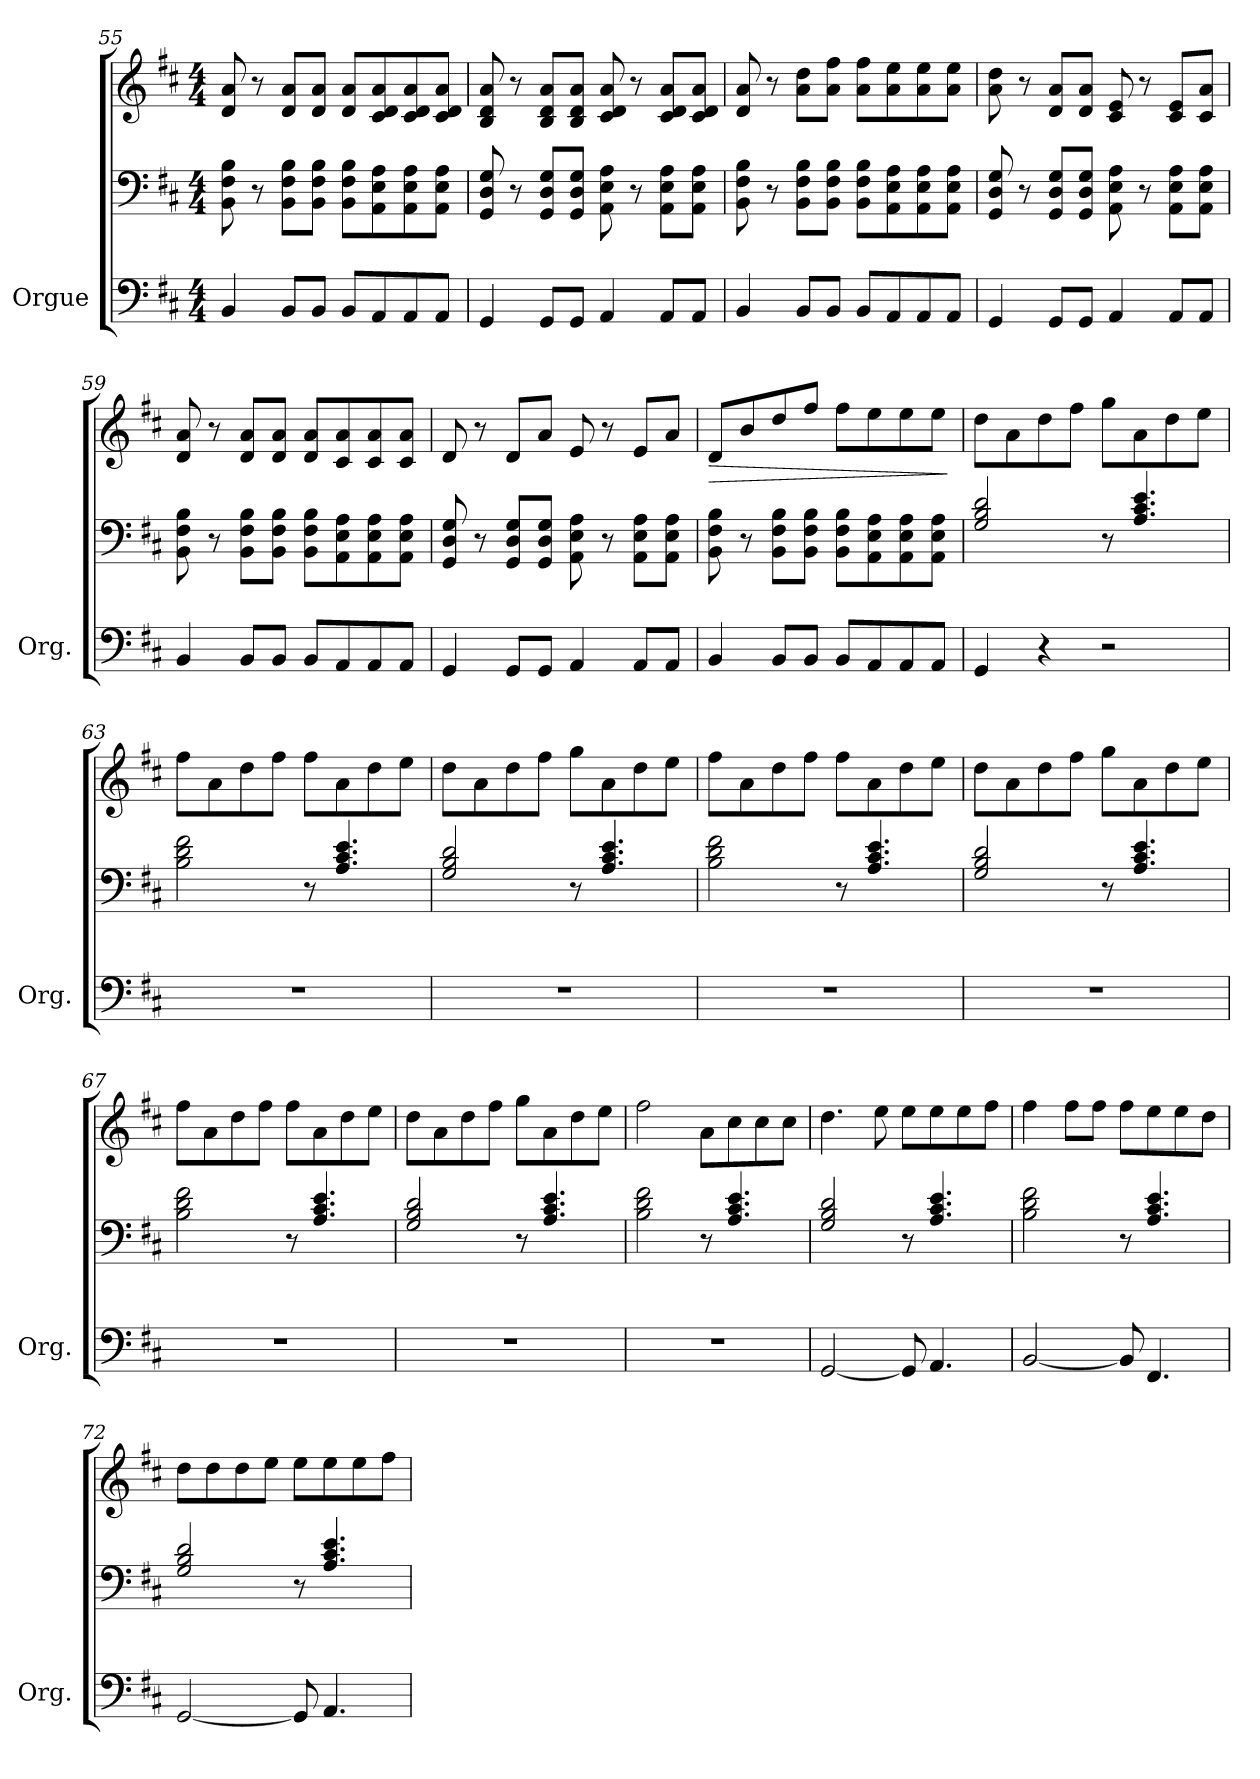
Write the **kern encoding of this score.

**kern	**kern	**kern	**dynam
*part1	*part1	*part1	*part1
*staff3	*staff2	*staff1	*staff1/2/3
*I"Orgue	*	*	*
*I'Org.	*	*	*
*clefF4	*clefF4	*clefG2	*
*k[f#c#]	*k[f#c#]	*k[f#c#]	*
*M4/4	*M4/4	*M4/4	*
=55	=55	=55	=55
4BB/	8BB\ 8F#\ 8B\	8d/ 8a/	.
.	8r	8r	.
8BB/L	8BB\ 8F#\ 8B\L	8d/ 8a/L	.
8BB/J	8BB\ 8F#\ 8B\J	8d/ 8a/J	.
8BB/L	8BB\ 8F#\ 8B\L	8d/ 8a/L	.
8AA/	8AA\ 8E\ 8A\	8c#/ 8d/ 8a/	.
8AA/	8AA\ 8E\ 8A\	8c#/ 8d/ 8a/	.
8AA/J	8AA\ 8E\ 8A\J	8c#/ 8d/ 8a/J	.
!!LO:LB:g=z
=56	=56	=56	=56
4GG/	8GG/ 8D/ 8G/	8B/ 8d/ 8a/	.
.	8r	8r	.
8GG/L	8GG/ 8D/ 8G/L	8B/ 8d/ 8a/L	.
8GG/J	8GG/ 8D/ 8G/J	8B/ 8d/ 8a/J	.
4AA/	8AA\ 8E\ 8A\	8c#/ 8d/ 8a/	.
.	8r	8r	.
8AA/L	8AA\ 8E\ 8A\L	8c#/ 8d/ 8a/L	.
8AA/J	8AA\ 8E\ 8A\J	8c#/ 8d/ 8a/J	.
=57	=57	=57	=57
4BB/	8BB\ 8F#\ 8B\	8d/ 8a/	.
.	8r	8r	.
8BB/L	8BB\ 8F#\ 8B\L	8a\ 8dd\L	.
8BB/J	8BB\ 8F#\ 8B\J	8a\ 8ff#\J	.
8BB/L	8BB\ 8F#\ 8B\L	8a\ 8ff#\L	.
8AA/	8AA\ 8E\ 8A\	8a\ 8ee\	.
8AA/	8AA\ 8E\ 8A\	8a\ 8ee\	.
8AA/J	8AA\ 8E\ 8A\J	8a\ 8ee\J	.
=58	=58	=58	=58
4GG/	8GG/ 8D/ 8G/	8a\ 8dd\	.
.	8r	8r	.
8GG/L	8GG/ 8D/ 8G/L	8d/ 8a/L	.
8GG/J	8GG/ 8D/ 8G/J	8d/ 8a/J	.
4AA/	8AA\ 8E\ 8A\	8c#/ 8e/	.
.	8r	8r	.
8AA/L	8AA\ 8E\ 8A\L	8c#/ 8e/L	.
8AA/J	8AA\ 8E\ 8A\J	8c#/ 8a/J	.
=59	=59	=59	=59
4BB/	8BB\ 8F#\ 8B\	8d/ 8a/	.
.	8r	8r	.
8BB/L	8BB\ 8F#\ 8B\L	8d/ 8a/L	.
8BB/J	8BB\ 8F#\ 8B\J	8d/ 8a/J	.
8BB/L	8BB\ 8F#\ 8B\L	8d/ 8a/L	.
8AA/	8AA\ 8E\ 8A\	8c#/ 8a/	.
8AA/	8AA\ 8E\ 8A\	8c#/ 8a/	.
8AA/J	8AA\ 8E\ 8A\J	8c#/ 8a/J	.
!!LO:LB:g=z
=60	=60	=60	=60
4GG/	8GG/ 8D/ 8G/	8d/	.
.	8r	8r	.
8GG/L	8GG/ 8D/ 8G/L	8d/L	.
8GG/J	8GG/ 8D/ 8G/J	8a/J	.
4AA/	8AA\ 8E\ 8A\	8e/	.
.	8r	8r	.
8AA/L	8AA\ 8E\ 8A\L	8e/L	.
8AA/J	8AA\ 8E\ 8A\J	8a/J	.
=61	=61	=61	=61
!	!	!	!LO:HP:b
4BB/	8BB\ 8F#\ 8B\	8d/L	>
.	8r	8b/	.
8BB/L	8BB\ 8F#\ 8B\L	8dd/	.
8BB/J	8BB\ 8F#\ 8B\J	8ff#/J	.
8BB/L	8BB\ 8F#\ 8B\L	8ff#\L	.
8AA/	8AA\ 8E\ 8A\	8ee\	.
8AA/	8AA\ 8E\ 8A\	8ee\	.
8AA/J	8AA\ 8E\ 8A\J	8ee\J	.
.	.	.	]
=62	=62	=62	=62
4GG/	2G/ 2B/ 2d/	8dd\L	.
.	.	8a\	.
4r	.	8dd\	.
.	.	8ff#\J	.
2r	8r	8gg\L	.
.	4.A/ 4.c#/ 4.e/	8a\	.
.	.	8dd\	.
.	.	8ee\J	.
=63	=63	=63	=63
1r	2B\ 2d\ 2f#\	8ff#\L	.
.	.	8a\	.
.	.	8dd\	.
.	.	8ff#\J	.
.	8r	8ff#\L	.
.	4.A/ 4.c#/ 4.e/	8a\	.
.	.	8dd\	.
.	.	8ee\J	.
=64	=64	=64	=64
1r	2G/ 2B/ 2d/	8dd\L	.
.	.	8a\	.
.	.	8dd\	.
.	.	8ff#\J	.
.	8r	8gg\L	.
.	4.A/ 4.c#/ 4.e/	8a\	.
.	.	8dd\	.
.	.	8ee\J	.
!!LO:LB:g=z
=65	=65	=65	=65
1r	2B\ 2d\ 2f#\	8ff#\L	.
.	.	8a\	.
.	.	8dd\	.
.	.	8ff#\J	.
.	8r	8ff#\L	.
.	4.A/ 4.c#/ 4.e/	8a\	.
.	.	8dd\	.
.	.	8ee\J	.
=66	=66	=66	=66
1r	2G/ 2B/ 2d/	8dd\L	.
.	.	8a\	.
.	.	8dd\	.
.	.	8ff#\J	.
.	8r	8gg\L	.
.	4.A/ 4.c#/ 4.e/	8a\	.
.	.	8dd\	.
.	.	8ee\J	.
=67	=67	=67	=67
1r	2B\ 2d\ 2f#\	8ff#\L	.
.	.	8a\	.
.	.	8dd\	.
.	.	8ff#\J	.
.	8r	8ff#\L	.
.	4.A/ 4.c#/ 4.e/	8a\	.
.	.	8dd\	.
.	.	8ee\J	.
=68	=68	=68	=68
1r	2G/ 2B/ 2d/	8dd\L	.
.	.	8a\	.
.	.	8dd\	.
.	.	8ff#\J	.
.	8r	8gg\L	.
.	4.A/ 4.c#/ 4.e/	8a\	.
.	.	8dd\	.
.	.	8ee\J	.
=69	=69	=69	=69
1r	2B\ 2d\ 2f#\	2ff#\	.
.	8r	8a\L	.
.	4.A/ 4.c#/ 4.e/	8cc#\	.
.	.	8cc#\	.
.	.	8cc#\J	.
!!LO:PB:g=z
=70	=70	=70	=70
[2GG/	2G/ 2B/ 2d/	4.dd\	.
.	.	8ee\	.
8GG/]	8r	8ee\L	.
4.AA/	4.A/ 4.c#/ 4.e/	8ee\	.
.	.	8ee\	.
.	.	8ff#\J	.
=71	=71	=71	=71
[2BB/	2B\ 2d\ 2f#\	4ff#\	.
.	.	8ff#\L	.
.	.	8ff#\J	.
8BB/]	8r	8ff#\L	.
4.FF#/	4.A/ 4.c#/ 4.e/	8ee\	.
.	.	8ee\	.
.	.	8dd\J	.
=72	=72	=72	=72
[2GG/	2G/ 2B/ 2d/	8dd\L	.
.	.	8dd\	.
.	.	8dd\	.
.	.	8ee\J	.
8GG/]	8r	8ee\L	.
4.AA/	4.A/ 4.c#/ 4.e/	8ee\	.
.	.	8ee\	.
.	.	8ff#\J	.
=	=	=	=
*-	*-	*-	*-
